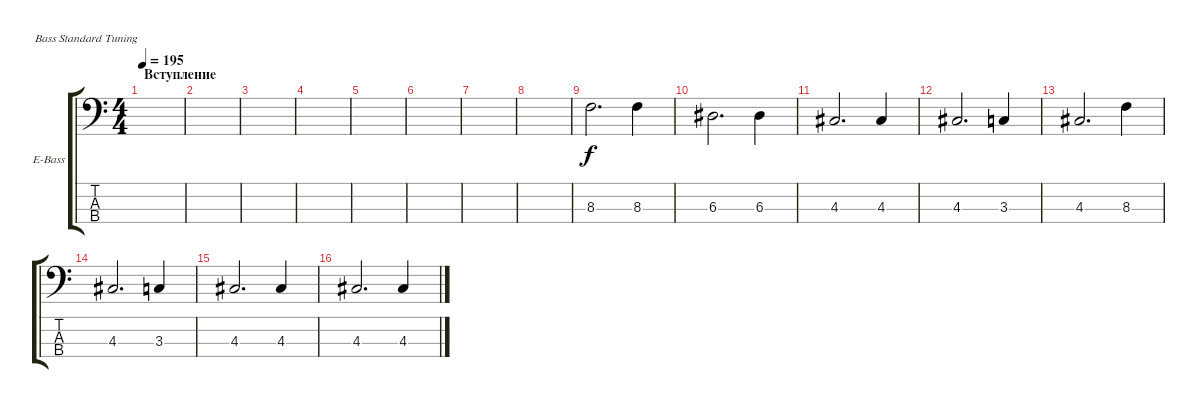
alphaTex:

\defaultSystemsLayout 4
\bracketExtendMode groupsimilarinstruments
\firstSystemTrackNameOrientation horizontal
\otherSystemsTrackNameOrientation horizontal
\track ("Electric Bass" "E-Bass") {instrument electricbassfinger}
\staff {score tabs}
\tuning (G2 D2 A1 E1)
\ts (4 4)
\section ("" "Вступление")
\tempo 195
\clef f4
\scale
0.485477
\ks c
|
\scale
0.257261 |
\scale
0.257261 |
\scale
0.333333 |
\scale
0.333333 |
\scale
0.333333 |
|
|
8.3.2{d} 8.3.4 |
6.3.2{d} 6.3.4 |
4.3.2{d} 4.3.4 |
4.3.2{d} 3.3.4 |
4.3.2{d} 8.3.4 |
4.3.2{d} 3.3.4 |
4.3.2{d} 4.3.4 |
4.3.2{d} 4.3.4
